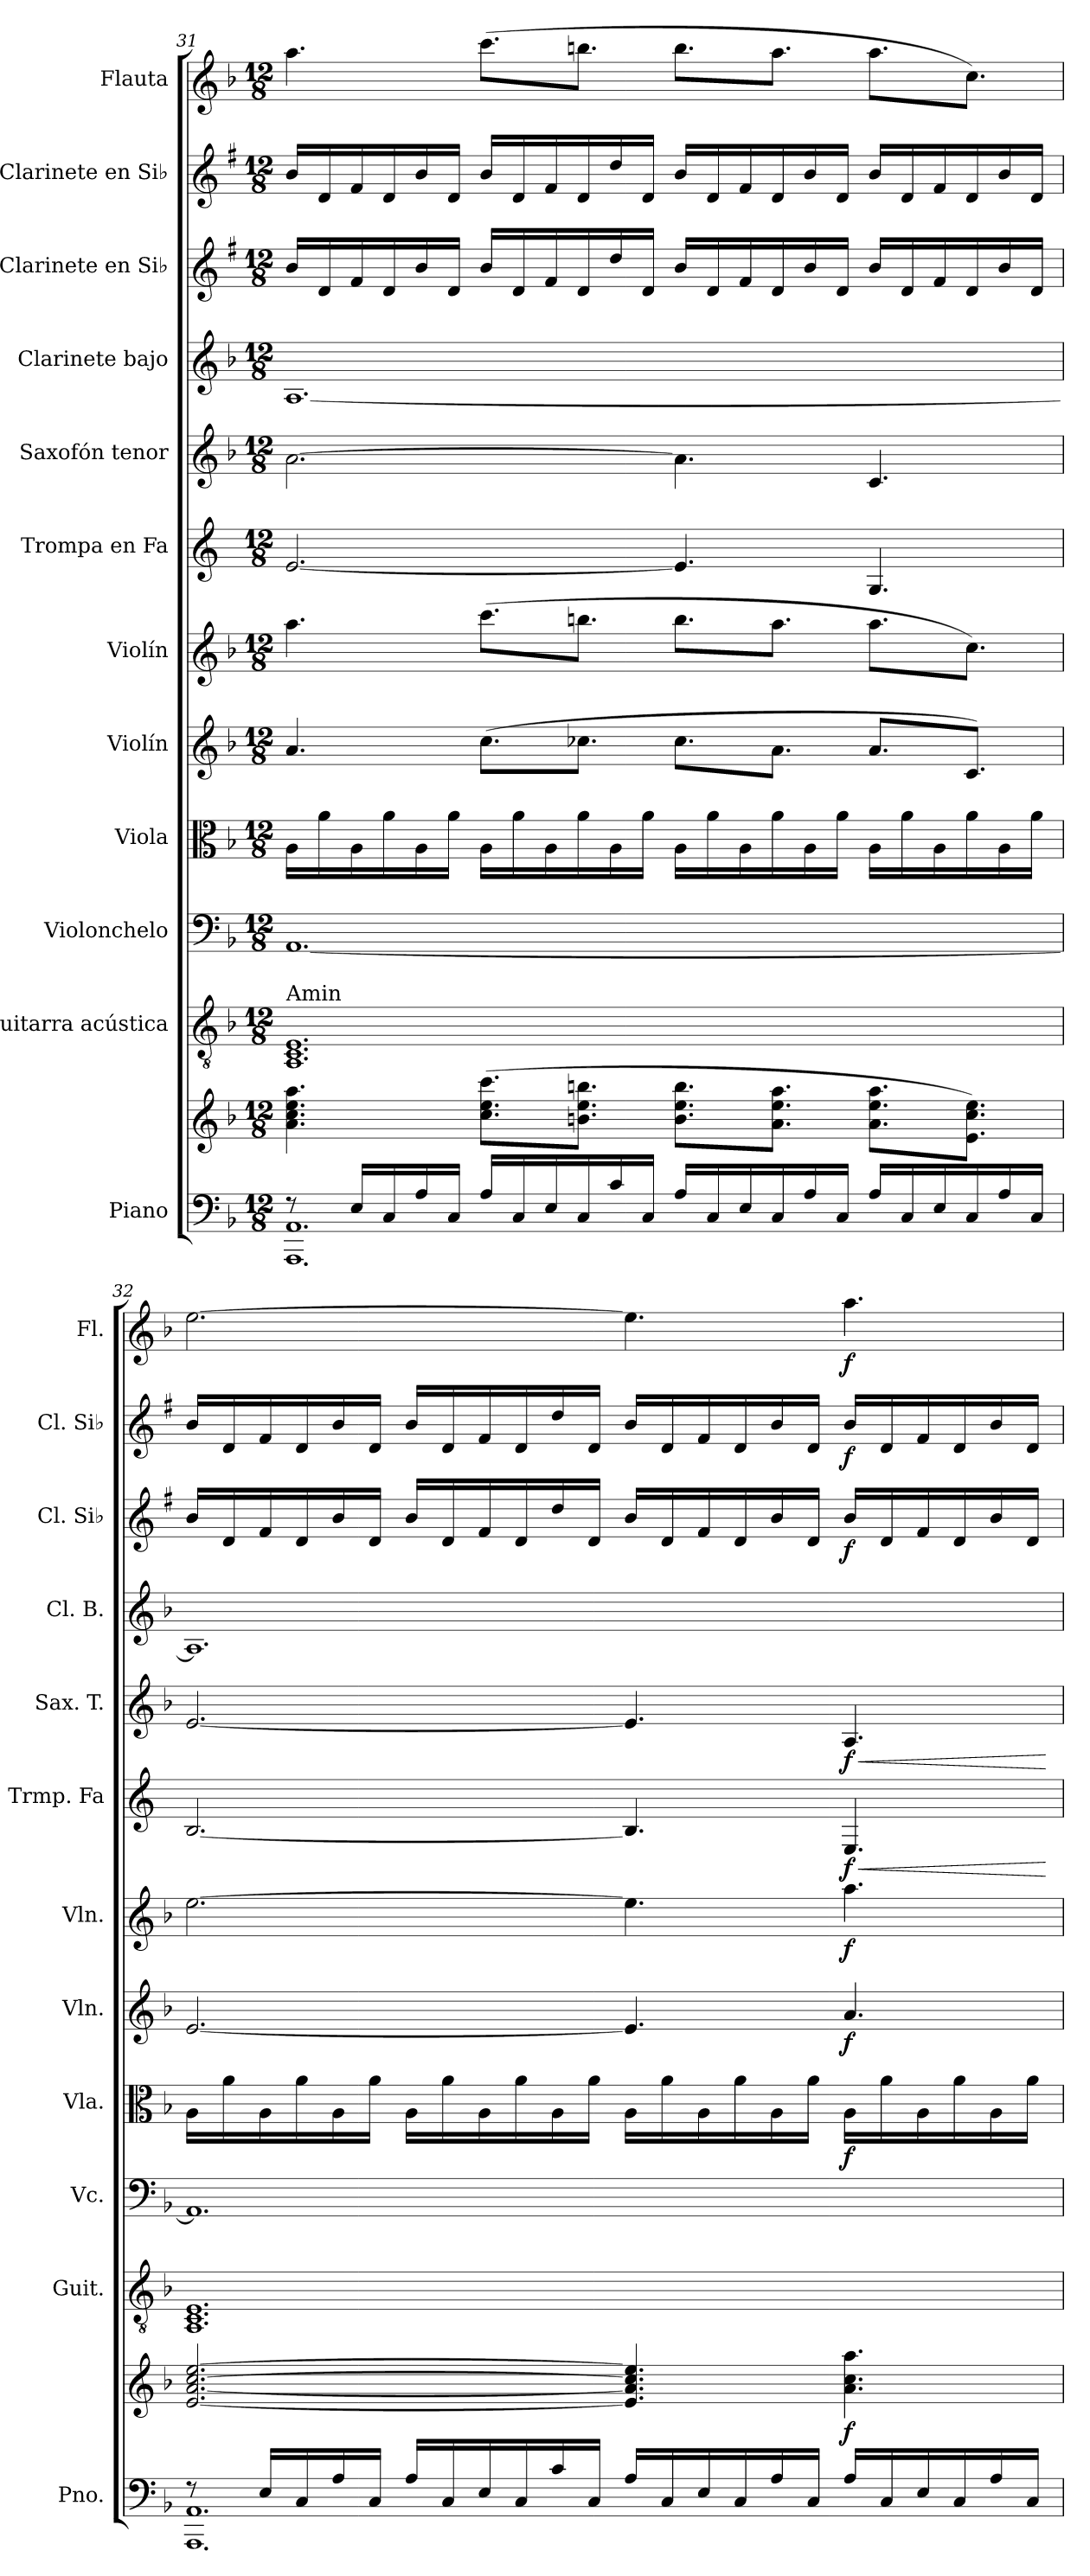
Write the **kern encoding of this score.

**kern	**kern	**dynam	**kern	**kern	**kern	**dynam	**kern	**dynam	**kern	**dynam	**kern	**dynam	**kern	**dynam	**kern	**kern	**dynam	**kern	**dynam	**kern	**dynam
*part12	*part12	*part12	*part11	*part10	*part9	*part9	*part8	*part8	*part7	*part7	*part6	*part6	*part5	*part5	*part4	*part3	*part3	*part2	*part2	*part1	*part1
*staff13	*staff12	*staff12/13	*staff11	*staff10	*staff9	*staff9	*staff8	*staff8	*staff7	*staff7	*staff6	*staff6	*staff5	*staff5	*staff4	*staff3	*staff3	*staff2	*staff2	*staff1	*staff1
*I"Piano	*	*	*I"Guitarra acústica	*I"Violonchelo	*I"Viola	*	*I"Violín	*	*I"Violín	*	*I"Trompa en Fa	*	*I"Saxofón tenor	*	*I"Clarinete bajo	*I"Clarinete en Si♭	*	*I"Clarinete en Si♭	*	*I"Flauta	*
*I'Pno.	*	*	*I'Guit.	*I'Vc.	*I'Vla.	*	*I'Vln.	*	*I'Vln.	*	*I'Trmp. Fa	*	*I'Sax. T.	*	*I'Cl. B.	*I'Cl. Si♭	*	*I'Cl. Si♭	*	*I'Fl.	*
!!LO:PB:g=z
*clefF4	*clefG2	*	*clefGv2	*clefF4	*clefC3	*	*clefG2	*	*clefG2	*	*clefG2	*	*clefG2	*	*clefG2	*clefG2	*	*clefG2	*	*clefG2	*
*	*	*	*	*	*	*	*	*	*	*	*ITrd4c7	*	*ITrd8c14	*	*ITrd8c14	*ITrd1c2	*	*ITrd1c2	*	*	*
*k[b-]	*k[b-]	*	*k[b-]	*k[b-]	*k[b-]	*	*k[b-]	*	*k[b-]	*	*k[b-]	*	*k[b-]	*	*k[b-]	*k[b-]	*	*k[b-]	*	*k[b-]	*
*M12/8	*M12/8	*	*M12/8	*M12/8	*M12/8	*	*M12/8	*	*M12/8	*	*M12/8	*	*M12/8	*	*M12/8	*M12/8	*	*M12/8	*	*M12/8	*
=31	=31	=31	=31	=31	=31	=31	=31	=31	=31	=31	=31	=31	=31	=31	=31	=31	=31	=31	=31	=31	=31
*^	*	*	*	*	*	*	*	*	*	*	*	*	*	*	*	*	*	*	*	*	*
!	!	!	!	!LO:TX:a:t=Amin	!	!	!	!	!	!	!	!	!	!	!	!	!	!	!	!	!	!
8r	1.AAA 1.AA	4.a\ 4.cc\ 4.ee\ 4.aa\	.	1.AA 1.C 1.E	[1.AA	16A\LL	.	4.a/	.	4.aa\	.	[2.A/	.	[2.A\	.	[1.AA	16a/LL	.	16a/LL	.	4.aa\	.
.	.	.	.	.	.	16a\	.	.	.	.	.	.	.	.	.	.	16c/	.	16c/	.	.	.
16E/LL	.	.	.	.	.	16A\	.	.	.	.	.	.	.	.	.	.	16e/	.	16e/	.	.	.
16C/	.	.	.	.	.	16a\	.	.	.	.	.	.	.	.	.	.	16c/	.	16c/	.	.	.
16A/	.	.	.	.	.	16A\	.	.	.	.	.	.	.	.	.	.	16a/	.	16a/	.	.	.
16C/JJ	.	.	.	.	.	16a\JJ	.	.	.	.	.	.	.	.	.	.	16c/JJ	.	16c/JJ	.	.	.
16A/LL	.	(8.cc\ 8.ee\ 8.ccc\L	.	.	.	16A\LL	.	(8.cc\L	.	(8.ccc\L	.	.	.	.	.	.	16a/LL	.	16a/LL	.	(8.ccc\L	.
16C/	.	.	.	.	.	16a\	.	.	.	.	.	.	.	.	.	.	16c/	.	16c/	.	.	.
16E/	.	.	.	.	.	16A\	.	.	.	.	.	.	.	.	.	.	16e/	.	16e/	.	.	.
16C/	.	8.bn\ 8.ee\ 8.bbn\J	.	.	.	16a\	.	8.cc-X\J	.	8.bbn\J	.	.	.	.	.	.	16c/	.	16c/	.	8.bbn\J	.
16c/	.	.	.	.	.	16A\	.	.	.	.	.	.	.	.	.	.	16cc/	.	16cc/	.	.	.
16C/JJ	.	.	.	.	.	16a\JJ	.	.	.	.	.	.	.	.	.	.	16c/JJ	.	16c/JJ	.	.	.
16A/LL	.	8.b\ 8.ee\ 8.bb\L	.	.	.	16A\LL	.	8.cc-\L	.	8.bb\L	.	4.A/]	.	4.A\]	.	.	16a/LL	.	16a/LL	.	8.bb\L	.
16C/	.	.	.	.	.	16a\	.	.	.	.	.	.	.	.	.	.	16c/	.	16c/	.	.	.
16E/	.	.	.	.	.	16A\	.	.	.	.	.	.	.	.	.	.	16e/	.	16e/	.	.	.
16C/	.	8.a\ 8.ee\ 8.aa\J	.	.	.	16a\	.	8.a\J	.	8.aa\J	.	.	.	.	.	.	16c/	.	16c/	.	8.aa\J	.
16A/	.	.	.	.	.	16A\	.	.	.	.	.	.	.	.	.	.	16a/	.	16a/	.	.	.
16C/JJ	.	.	.	.	.	16a\JJ	.	.	.	.	.	.	.	.	.	.	16c/JJ	.	16c/JJ	.	.	.
16A/LL	.	8.a\ 8.ee\ 8.aa\L	.	.	.	16A\LL	.	8.a/L	.	8.aa\L	.	4.C/	.	4.C/	.	.	16a/LL	.	16a/LL	.	8.aa\L	.
16C/	.	.	.	.	.	16a\	.	.	.	.	.	.	.	.	.	.	16c/	.	16c/	.	.	.
16E/	.	.	.	.	.	16A\	.	.	.	.	.	.	.	.	.	.	16e/	.	16e/	.	.	.
16C/	.	8.e\ 8.cc\ 8.ee\J)	.	.	.	16a\	.	8.c/J)	.	8.cc\J)	.	.	.	.	.	.	16c/	.	16c/	.	8.cc\J)	.
16A/	.	.	.	.	.	16A\	.	.	.	.	.	.	.	.	.	.	16a/	.	16a/	.	.	.
16C/JJ	.	.	.	.	.	16a\JJ	.	.	.	.	.	.	.	.	.	.	16c/JJ	.	16c/JJ	.	.	.
=32	=32	=32	=32	=32	=32	=32	=32	=32	=32	=32	=32	=32	=32	=32	=32	=32	=32	=32	=32	=32	=32	=32
8r	1.AAA 1.AA	[2.e/ [2.a/ [2.cc/ [2.ee/	.	1.AA 1.C 1.E	1.AA]	16A\LL	.	[2.e/	.	[2.ee\	.	[2.E/	.	[2.E/	.	1.AA]	16a/LL	.	16a/LL	.	[2.ee\	.
.	.	.	.	.	.	16a\	.	.	.	.	.	.	.	.	.	.	16c/	.	16c/	.	.	.
16E/LL	.	.	.	.	.	16A\	.	.	.	.	.	.	.	.	.	.	16e/	.	16e/	.	.	.
16C/	.	.	.	.	.	16a\	.	.	.	.	.	.	.	.	.	.	16c/	.	16c/	.	.	.
16A/	.	.	.	.	.	16A\	.	.	.	.	.	.	.	.	.	.	16a/	.	16a/	.	.	.
16C/JJ	.	.	.	.	.	16a\JJ	.	.	.	.	.	.	.	.	.	.	16c/JJ	.	16c/JJ	.	.	.
16A/LL	.	.	.	.	.	16A\LL	.	.	.	.	.	.	.	.	.	.	16a/LL	.	16a/LL	.	.	.
16C/	.	.	.	.	.	16a\	.	.	.	.	.	.	.	.	.	.	16c/	.	16c/	.	.	.
16E/	.	.	.	.	.	16A\	.	.	.	.	.	.	.	.	.	.	16e/	.	16e/	.	.	.
16C/	.	.	.	.	.	16a\	.	.	.	.	.	.	.	.	.	.	16c/	.	16c/	.	.	.
16c/	.	.	.	.	.	16A\	.	.	.	.	.	.	.	.	.	.	16cc/	.	16cc/	.	.	.
16C/JJ	.	.	.	.	.	16a\JJ	.	.	.	.	.	.	.	.	.	.	16c/JJ	.	16c/JJ	.	.	.
16A/LL	.	4.e/] 4.a/] 4.cc/] 4.ee/]	.	.	.	16A\LL	.	4.e/]	.	4.ee\]	.	4.E/]	.	4.E/]	.	.	16a/LL	.	16a/LL	.	4.ee\]	.
16C/	.	.	.	.	.	16a\	.	.	.	.	.	.	.	.	.	.	16c/	.	16c/	.	.	.
16E/	.	.	.	.	.	16A\	.	.	.	.	.	.	.	.	.	.	16e/	.	16e/	.	.	.
16C/	.	.	.	.	.	16a\	.	.	.	.	.	.	.	.	.	.	16c/	.	16c/	.	.	.
16A/	.	.	.	.	.	16A\	.	.	.	.	.	.	.	.	.	.	16a/	.	16a/	.	.	.
16C/JJ	.	.	.	.	.	16a\JJ	.	.	.	.	.	.	.	.	.	.	16c/JJ	.	16c/JJ	.	.	.
!	!	!	!LO:DY:b	!	!	!	!LO:DY:b	!	!LO:DY:b	!	!LO:DY:b	!	!LO:HP:b	!	!LO:HP:b	!	!	!	!	!	!	!
!	!	!	!	!	!	!	!	!	!	!	!	!	!LO:DY:n=1:b	!	!LO:DY:n=1:b	!	!	!LO:DY:b	!	!LO:DY:b	!	!LO:DY:b
16A/LL	.	4.a\ 4.cc\ 4.aa\	f	.	.	16A\LL	f	4.a/	f	4.aa\	f	4.AA/	< f	4.AA/	< f	.	16a/LL	f	16a/LL	f	4.aa\	f
16C/	.	.	.	.	.	16a\	.	.	.	.	.	.	.	.	.	.	16c/	.	16c/	.	.	.
16E/	.	.	.	.	.	16A\	.	.	.	.	.	.	.	.	.	.	16e/	.	16e/	.	.	.
16C/	.	.	.	.	.	16a\	.	.	.	.	.	.	.	.	.	.	16c/	.	16c/	.	.	.
16A/	.	.	.	.	.	16A\	.	.	.	.	.	.	.	.	.	.	16a/	.	16a/	.	.	.
16C/JJ	.	.	.	.	.	16a\JJ	.	.	.	.	.	.	.	.	.	.	16c/JJ	.	16c/JJ	.	.	.
*v	*v	*	*	*	*	*	*	*	*	*	*	*	*	*	*	*	*	*	*	*	*	*
.	.	.	.	.	.	.	.	.	.	.	.	[	.	[	.	.	.	.	.	.	.
=	=	=	=	=	=	=	=	=	=	=	=	=	=	=	=	=	=	=	=	=	=
*-	*-	*-	*-	*-	*-	*-	*-	*-	*-	*-	*-	*-	*-	*-	*-	*-	*-	*-	*-	*-	*-
